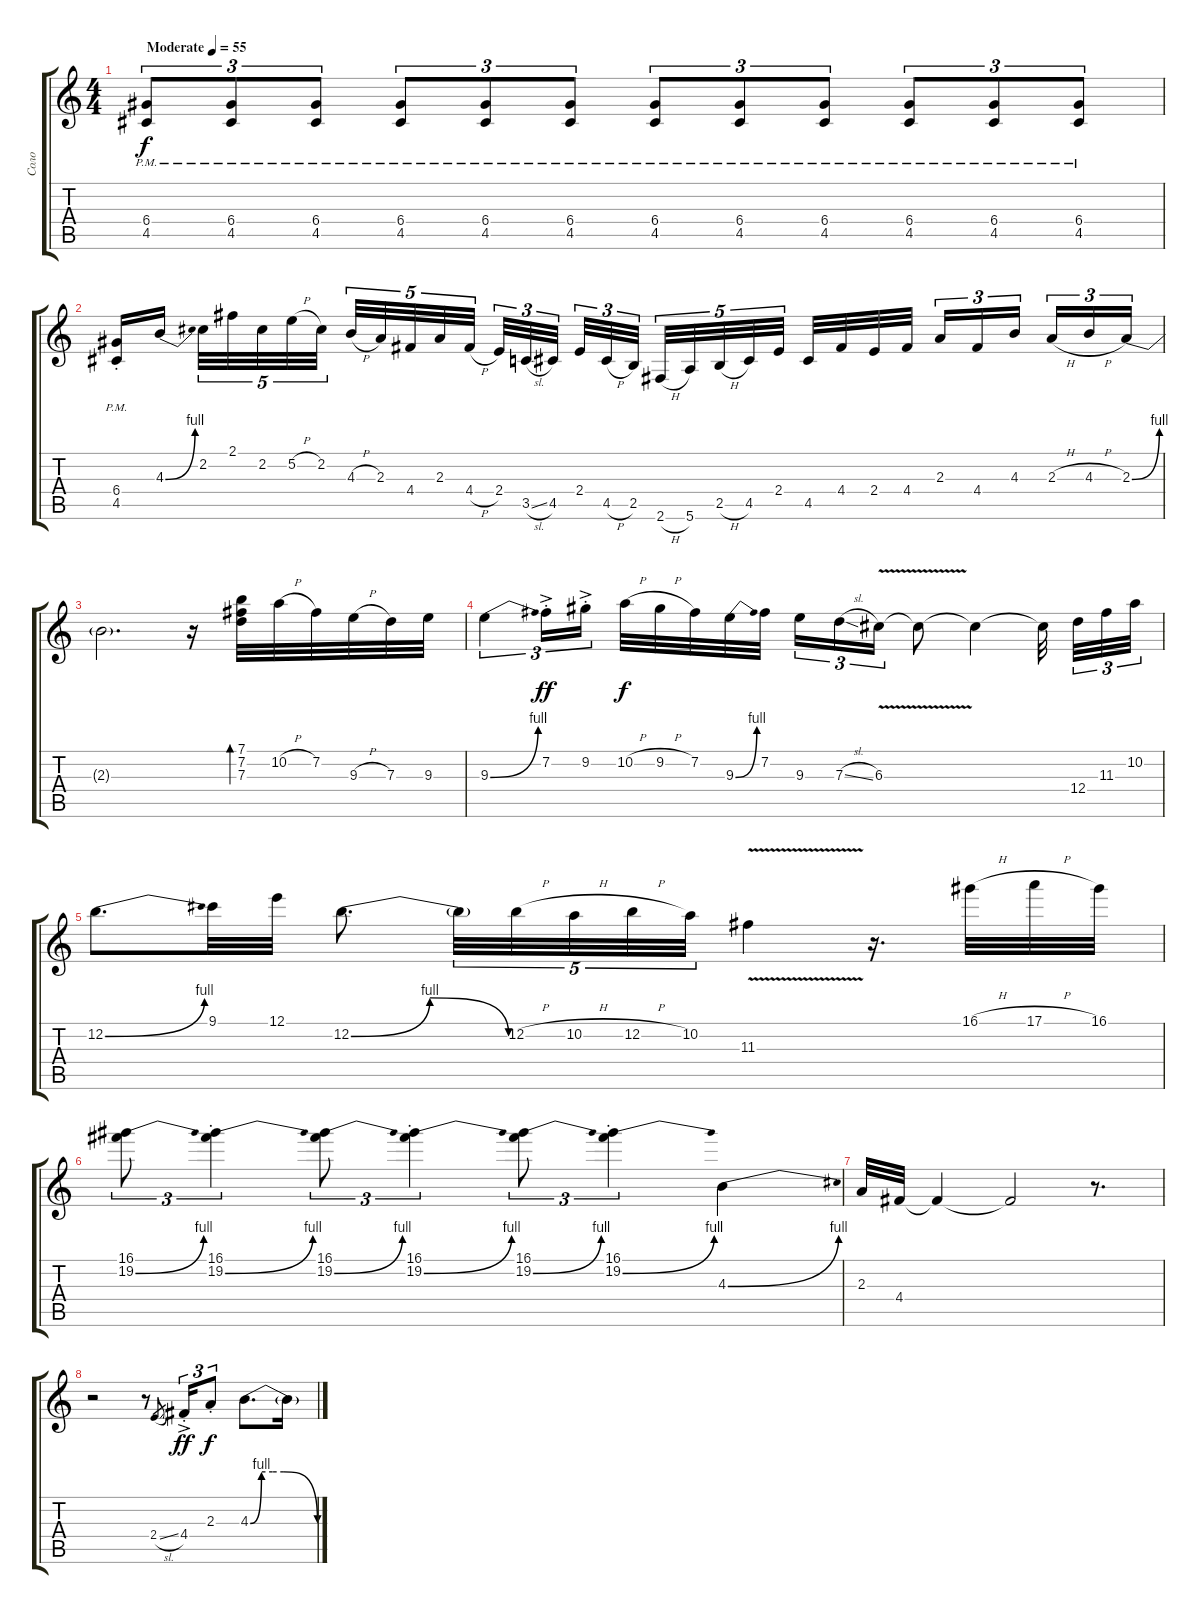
\track ("Соло" "Соло") {instrument overdrivenguitar}
\staff {score tabs}
\tuning (E4 B3 G3 D3 A2 E2) {hide}
\ts (4 4)
\tempo (55 "Moderate")
\clef g2
\ks c
(6.4{pm} 4.5{pm}).8{tu (3 2) dy f instrument overdrivenguitar} (6.4{pm} 4.5{pm}).8{tu (3 2)} (6.4{pm} 4.5{pm}).8{tu (3 2)} (6.4{pm} 4.5{pm}).8{tu (3 2)} (6.4{pm} 4.5{pm}).8{tu (3 2)} (6.4{pm} 4.5{pm}).8{tu (3 2)} (6.4{pm} 4.5{pm}).8{tu (3 2)} (6.4{pm} 4.5{pm}).8{tu (3 2)} (6.4{pm} 4.5{pm}).8{tu (3 2)} (6.4{pm} 4.5{pm}).8{tu (3 2)} (6.4{pm} 4.5{pm}).8{tu (3 2)} (6.4{pm} 4.5{pm}).8{tu (3 2)} |
(6.4{pm st} 4.5{pm st}).16 4.3{be (bend 0 0 60 4)}.16{beam splitsecondary} 2.2.32{tu (5 4)} 2.1.32{tu (5 4)} 2.2.32{tu (5 4)} 5.2{h}.32{tu (5 4)} 2.2.32{tu (5 4)} 4.3{h}.32{tu (5 4)} 2.3.32{tu (5 4)} 4.4.32{tu (5 4)} 2.3.32{tu (5 4)} 4.4{h}.32{tu (5 4) beam splitsecondary} 2.4.32{tu (3 2)} 3.5{sl}.32{tu (3 2)} 4.5.32{tu (3 2) beam splitsecondary} 2.4.32{tu (3 2)} 4.5{h}.32{tu (3 2)} 2.5.32{tu (3 2)} 2.6{h}.32{tu (5 4)} 5.6.32{tu (5 4)} 2.5{h}.32{tu (5 4)} 4.5.32{tu (5 4)} 2.4.32{tu (5 4) beam splitsecondary} 4.5.32 4.4.32 2.4.32 4.4.32 2.3.16{tu (3 2)} 4.4.16{tu (3 2)} 4.3.16{tu (3 2) beam splitsecondary} 2.3{h}.16{tu (3 2)} 4.3{h}.16{tu (3 2)} 2.3{be (bend 0 0 60 4)}.16{tu (3 2)} |
2.3{t}.2{d} r.16 (7.1 7.2 7.3).32{bd 480} 10.2{h}.32 7.2.32 9.3{h}.32 7.3.32 9.3.32 |
9.3{be (bend 0 0 60 4)}.4{tu (3 2)} 7.2{ac st}.16{tu (3 2) dy ff} 9.2{ac st}.16{tu (3 2)} 10.2{h}.32{dy f} 9.2{h}.32 7.2.32 9.3{be (bend 0 0 60 4)}.32 7.2.32{beam splitsecondary} 9.3.16{tu (3 2)} 7.3{sl}.16{tu (3 2)} 6.3{v}.16{tu (3 2)} 6.3{t}.8 6.3{t}.4 6.3{t}.32{beam splitsecondary} 12.4.32{tu (3 2)} 11.3.32{tu (3 2)} 10.2.32{tu (3 2)} |
12.2{be (bend 0 0 60 4)}.8{d} 9.1.32 12.1.32 12.2{be (bendrelease 0 0 10 4 15 4 60 0)}.8{d} 12.2{t}.32{tu (5 4)} 12.2{h}.32{tu (5 4)} 10.2{h}.32{tu (5 4)} 12.2{h}.32{tu (5 4)} 10.2.32{tu (5 4)} 11.3{v}.4 r.16{d} 16.1{h}.32 17.1{h}.32 16.1.32 |
(16.1 19.2{be (bend 0 0 60 4)}).8{tu (3 2)} (16.1{st} 19.2{be (bend 0 0 60 4) st}).4{tu (3 2)} (16.1 19.2{be (bend 0 0 60 4)}).8{tu (3 2)} (16.1{st} 19.2{be (bend 0 0 60 4) st}).4{tu (3 2)} (16.1 19.2{be (bend 0 0 60 4)}).8{tu (3 2)} (16.1{st} 19.2{be (bend 0 0 60 4) st}).4{tu (3 2)} 4.3{be (bend 0 0 60 4)}.4 |
2.3.32 4.4.32 4.4{t}.4 4.4{t}.2 r.8{d} |
r.2 r.8 2.4{sl}.8{gr} 4.4{ac st}.16{tu (3 2) dy ff} 2.3{st}.8{tu (3 2) dy f} 4.3{be (custom 0 0 10 4 20 4 30 4 60 0)}.8{d} 4.3{h t}.16
